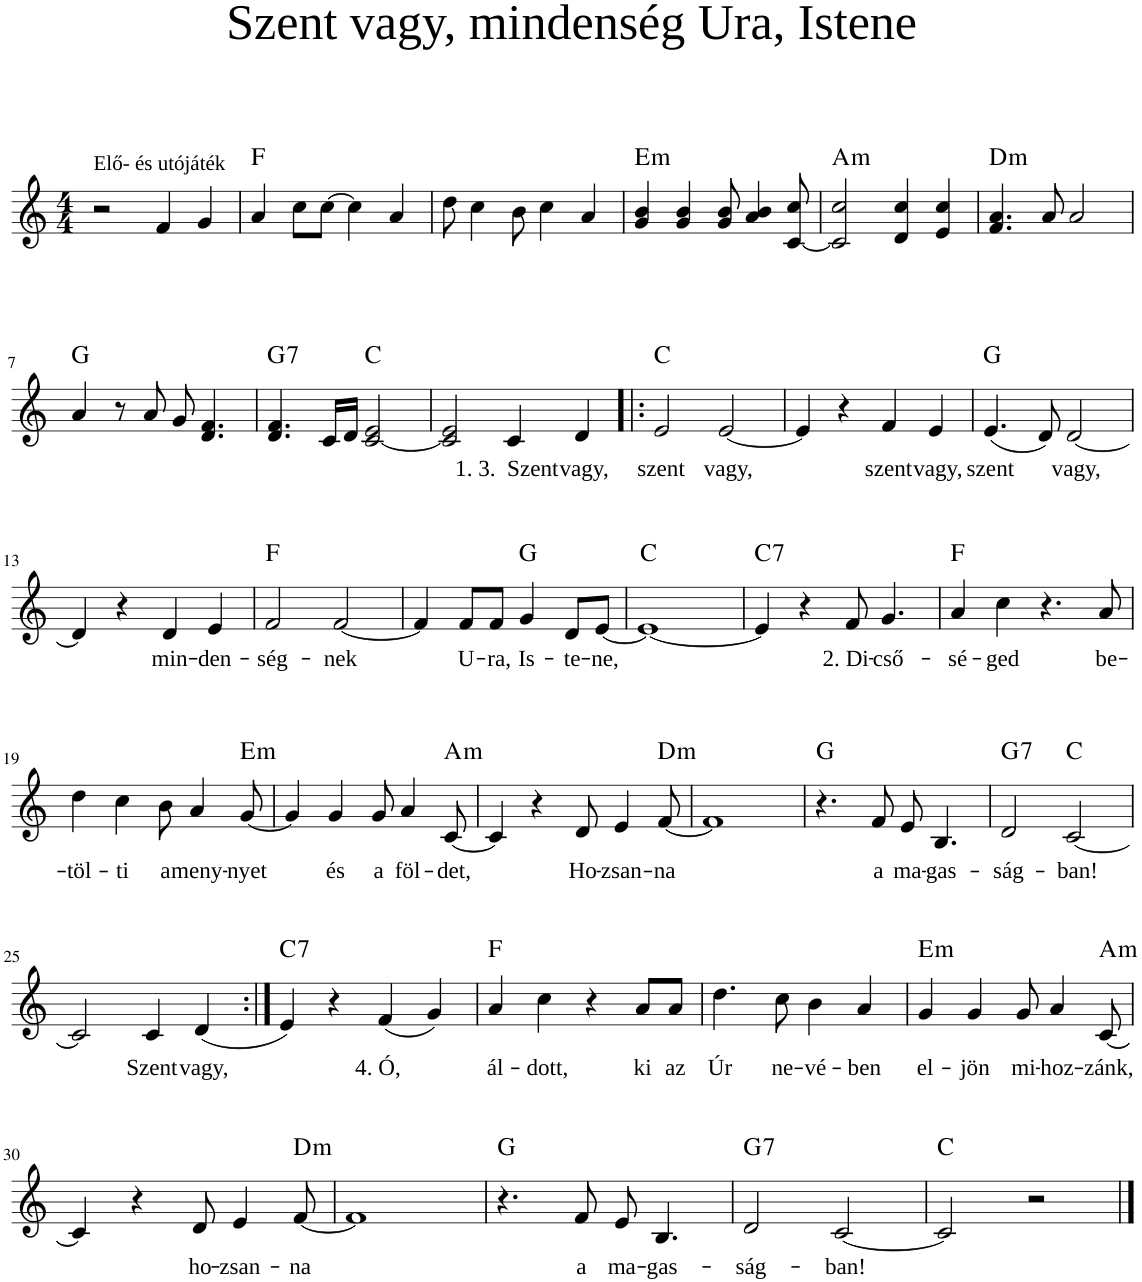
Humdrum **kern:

**kern	**text	**harte
*part1	*part1	*part1
*staff1	*staff1	*
*I"Voice	*	*
*clefG2	*	*
*k[]	*	*
*M4/4	*	*
=1	=1	=1
!LO:TX:a:t=Elő- és utójáték	!	!
2r	.	.
4f/	.	.
4g/	.	.
=2	=2	=2
!	!	!LO:H:kt=N.C.
4a/	.	N
8cc\L	.	.
[8cc\J	.	.
4cc\]	.	.
4a/	.	.
=3	=3	=3
8dd\	.	.
4cc\	.	.
8b\	.	.
4cc\	.	.
4a/	.	.
=4	=4	=4
!	!	!LO:H:kt=m
4g/ 4b/	.	E:min
4g/ 4b/	.	.
8g/ 8b/	.	.
4a/ 4b/	.	.
[8c/ 8cc/	.	.
=5	=5	=5
!	!	!LO:H:kt=m
2c/] 2cc/	.	A:min
4d/ 4cc/	.	.
4e/ 4cc/	.	.
=6	=6	=6
!	!	!LO:H:kt=m
4.f/ 4.a/	.	D:min
8a/	.	.
2a/	.	.
!!LO:LB:g=z
=7	=7	=7
!	!	!LO:H:kt=N.C.
4a/	.	N
8r	.	.
8a/	.	.
8g/	.	.
4.d/ 4.f/	.	.
=8	=8	=8
!	!	!LO:H:kt=7
4.d/ 4.f/	.	G:7
16c/LL	.	.
16d/JJ	.	.
!	!	!LO:H:kt=N.C.
[2c/ 2e/	.	N
=9	=9	=9
2c/] 2e/	.	.
!	!LO:LY:b	!
4c/	1. 3. Szent	.
!	!LO:LY:b	!
4d/	vagy,	.
=10!|:	=10!|:	=10!|:
!	!LO:LY:b	!LO:H:kt=N.C.
2e/	szent	N
!	!LO:LY:b	!
[2e/	vagy,	.
=11	=11	=11
4e/]	.	.
4r	.	.
!	!LO:LY:b	!
4f/	szent	.
!	!LO:LY:b	!
4e/	vagy,	.
=12	=12	=12
!	!LO:LY:b	!LO:H:kt=N.C.
(4.e/	szent	N
8d/)	.	.
!	!LO:LY:b	!
[2d/	vagy,	.
!!LO:LB:g=z
=13	=13	=13
4d/]	.	.
4r	.	.
!	!LO:LY:b	!
4d/	min-	.
!	!LO:LY:b	!
4e/	-den-	.
=14	=14	=14
!	!LO:LY:b	!LO:H:kt=N.C.
2f/	-ség-	N
!	!LO:LY:b	!
[2f/	-nek	.
=15	=15	=15
4f/]	.	.
!	!LO:LY:b	!
8f/L	U-	.
!	!LO:LY:b	!
8f/J	-ra,	.
!	!LO:LY:b	!LO:H:kt=N.C.
4g/	Is-	N
!	!LO:LY:b	!
8d/L	-te-	.
!	!LO:LY:b	!
[8e/J	-ne,	.
=16	=16	=16
!	!	!LO:H:kt=N.C.
1e_	.	N
=17	=17	=17
!	!	!LO:H:kt=7
4e/]	.	C:7
4r	.	.
!	!LO:LY:b	!
8f/	2. Di-	.
!	!LO:LY:b	!
4.g/	-cső-	.
=18	=18	=18
!	!LO:LY:b	!LO:H:kt=N.C.
4a/	-sé-	N
!	!LO:LY:b	!
4cc\	-ged	.
4.r	.	.
!	!LO:LY:b	!
8a/	be-	.
!!LO:LB:g=z
=19	=19	=19
!	!LO:LY:b	!
4dd\	-töl-	.
!	!LO:LY:b	!
4cc\	-ti	.
!	!LO:LY:b	!
8b\	a	.
!	!LO:LY:b	!
4a/	meny-	.
!	!LO:LY:b	!LO:H:kt=m
[8g/	-nyet	E:min
=20	=20	=20
4g/]	.	.
!	!LO:LY:b	!
4g/	és	.
!	!LO:LY:b	!
8g/	a	.
!	!LO:LY:b	!
4a/	föl-	.
!	!LO:LY:b	!LO:H:kt=m
[8c/	-det,	A:min
=21	=21	=21
4c/]	.	.
4r	.	.
!	!LO:LY:b	!
8d/	Ho-	.
!	!LO:LY:b	!
4e/	-zsan-	.
!	!LO:LY:b	!LO:H:kt=m
[8f/	-na	D:min
=22	=22	=22
1f]	.	.
=23	=23	=23
!	!	!LO:H:kt=N.C.
4.r	.	N
!	!LO:LY:b	!
8f/	a	.
!	!LO:LY:b	!
8e/	ma-	.
!	!LO:LY:b	!
4.B/	-gas-	.
=24	=24	=24
!	!LO:LY:b	!LO:H:kt=7
2d/	-ság-	G:7
!	!LO:LY:b	!LO:H:kt=N.C.
[2c/	-ban!	N
!!LO:LB:g=z
=25	=25	=25
2c/]	.	.
!	!LO:LY:b	!
4c/	Szent	.
!	!LO:LY:b	!
(4d/	vagy,	.
=26:|!	=26:|!	=26:|!
!	!	!LO:H:kt=7
4e/)	.	C:7
4r	.	.
!	!LO:LY:b	!
(4f/	4. Ó,	.
4g/)	.	.
=27	=27	=27
!	!LO:LY:b	!LO:H:kt=N.C.
4a/	ál-	N
!	!LO:LY:b	!
4cc\	-dott,	.
4r	.	.
!	!LO:LY:b	!
8a/L	ki	.
!	!LO:LY:b	!
8a/J	az	.
=28	=28	=28
!	!LO:LY:b	!
4.dd\	Úr	.
!	!LO:LY:b	!
8cc\	ne-	.
!	!LO:LY:b	!
4b\	-vé-	.
!	!LO:LY:b	!
4a/	-ben	.
=29	=29	=29
!	!LO:LY:b	!LO:H:kt=m
4g/	el-	E:min
!	!LO:LY:b	!
4g/	-jön	.
!	!LO:LY:b	!
8g/	mi-	.
!	!LO:LY:b	!
4a/	-hoz-	.
!	!LO:LY:b	!LO:H:kt=m
[8c/	-zánk,	A:min
!!LO:LB:g=z
=30	=30	=30
4c/]	.	.
4r	.	.
!	!LO:LY:b	!
8d/	ho-	.
!	!LO:LY:b	!
4e/	-zsan-	.
!	!LO:LY:b	!LO:H:kt=m
[8f/	-na	D:min
=31	=31	=31
1f]	.	.
=32	=32	=32
!	!	!LO:H:kt=N.C.
4.r	.	N
!	!LO:LY:b	!
8f/	a	.
!	!LO:LY:b	!
8e/	ma-	.
!	!LO:LY:b	!
4.B/	-gas-	.
=33	=33	=33
!	!LO:LY:b	!LO:H:kt=7
2d/	-ság-	G:7
!	!LO:LY:b	!
[2c/	-ban!	.
=34	=34	=34
!	!	!LO:H:kt=N.C.
2c/]	.	N
2r	.	.
==	==	==
*-	*-	*-
